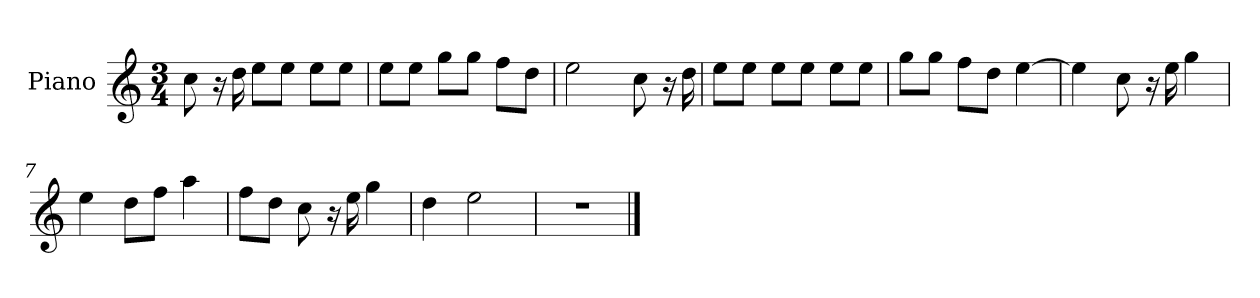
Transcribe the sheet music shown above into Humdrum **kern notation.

**kern
*part1
*staff1
*I"Piano
*I'P-no
*clefG2
*k[]
*M3/4
*MM92
=1
8cc\
16r
16dd\
8ee\L
8ee\J
8ee\L
8ee\J
=2
8ee\L
8ee\J
8gg\L
8gg\J
8ff\L
8dd\J
=3
2ee\
8cc\
16r
16dd\
=4
8ee\L
8ee\J
8ee\L
8ee\J
8ee\L
8ee\J
=5
8gg\L
8gg\J
8ff\L
8dd\J
[4ee\
=6
4ee\]
8cc\
16r
16ee\
4gg\
=7
4ee\
8dd\L
8ff\J
4aa\
!!LO:LB:g=z
=8
8ff\L
8dd\J
8cc\
16r
16ee\
4gg\
=9
4dd\
2ee\
=10
2.r
==
*-
